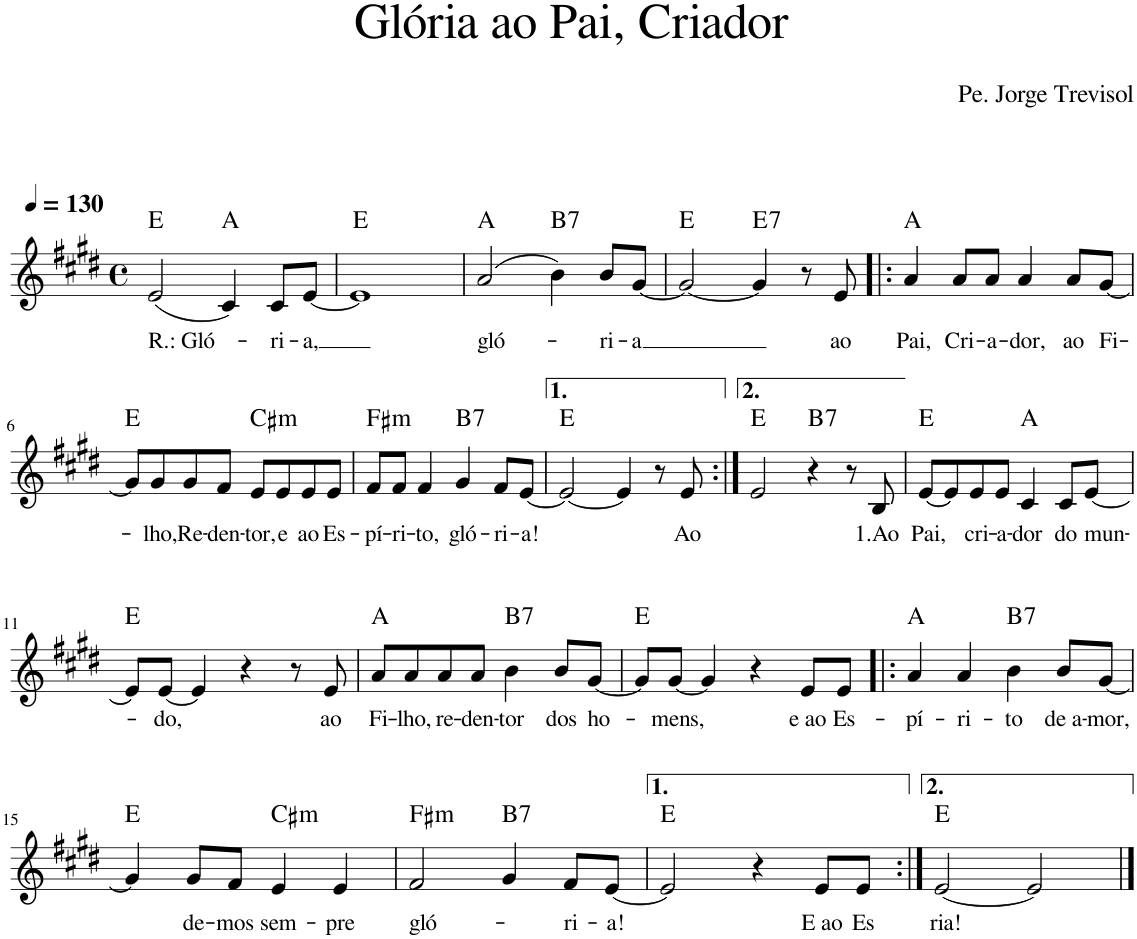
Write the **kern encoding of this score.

**kern	**text	**harte
*part1	*part1	*part1
*staff1	*staff1	*
*I"Voz	*	*
*I'Vo.	*	*
*clefG2	*	*
*k[f#c#g#d#]	*	*
*M4/4	*	*
*met(c)	*	*
*MM130	*	*
=1	=1	=1
!	!LO:LY:b	!
(2e/	R.: Gló-	E:maj
4c#/)	.	A:maj
!	!LO:LY:b	!
8c#/L	-ri-	.
!	!LO:LY:b	!
[8e/J	-a,	.
=2	=2	=2
1e]	.	E:maj
=3	=3	=3
!	!LO:LY:b	!
(2a/	gló-	A:maj
!	!	!LO:H:kt=7
4b\)	.	B:7
!	!LO:LY:b	!
8b/L	-ri-	.
!	!LO:LY:b	!
[8g#/J	-a	.
=4	=4	=4
2g#/_	.	E:maj
!	!	!LO:H:kt=7
4g#/]	.	E:7
8r	.	.
!	!LO:LY:b	!
8e/	ao	.
=5!|:	=5!|:	=5!|:
!	!LO:LY:b	!
4a/	Pai,	A:maj
!	!LO:LY:b	!
8a/L	Cri-	.
!	!LO:LY:b	!
8a/J	-a-	.
!	!LO:LY:b	!
4a/	-dor,	.
!	!LO:LY:b	!
8a/L	ao	.
!	!LO:LY:b	!
[8g#/J	Fi-	.
!!LO:LB:g=z
=6	=6	=6
8g#/L]	.	E:maj
!	!LO:LY:b	!
8g#/	-lho,	.
!	!LO:LY:b	!
8g#/	Re-	.
!	!LO:LY:b	!
8f#/J	-den-	.
!	!LO:LY:b	!LO:H:kt=m
8e/L	-tor,	C#:min
!	!LO:LY:b	!
8e/	e	.
!	!LO:LY:b	!
8e/	ao	.
!	!LO:LY:b	!
8e/J	Es-	.
=7	=7	=7
!	!LO:LY:b	!LO:H:kt=m
8f#/L	-pí-	F#:min
!	!LO:LY:b	!
8f#/J	-ri-	.
!	!LO:LY:b	!
4f#/	-to,	.
!	!LO:LY:b	!LO:H:kt=7
4g#/	gló-	B:7
!	!LO:LY:b	!
8f#/L	-ri-	.
!	!LO:LY:b	!
[8e/J	-a!	.
=8	=8	=8
2e/_	.	E:maj
4e/]	.	.
8r	.	.
!	!LO:LY:b	!
8e/	Ao	.
=9:|!	=9:|!	=9:|!
2e/	.	E:maj
!	!	!LO:H:kt=7
4r	.	B:7
8r	.	.
!	!LO:LY:b	!
8B/	1.Ao	.
=10	=10	=10
!	!LO:LY:b	!
[8e/L	Pai,	E:maj
8e/]	.	.
!	!LO:LY:b	!
8e/	cri-	.
!	!LO:LY:b	!
8e/J	-a-	.
!	!LO:LY:b	!
4c#/	-dor	A:maj
!	!LO:LY:b	!
8c#/L	do	.
!	!LO:LY:b	!
[8e/J	mun-	.
!!LO:LB:g=z
=11	=11	=11
8e/L]	.	E:maj
!	!LO:LY:b	!
[8e/J	-do,	.
4e/]	.	.
4r	.	.
8r	.	.
!	!LO:LY:b	!
8e/	ao	.
=12	=12	=12
!	!LO:LY:b	!
8a/L	Fi-	A:maj
!	!LO:LY:b	!
8a/	-lho,	.
!	!LO:LY:b	!
8a/	re-	.
!	!LO:LY:b	!
8a/J	-den-	.
!	!LO:LY:b	!LO:H:kt=7
4b\	-tor	B:7
!	!LO:LY:b	!
8b/L	dos	.
!	!LO:LY:b	!
[8g#/J	ho-	.
=13	=13	=13
8g#/L]	.	E:maj
!	!LO:LY:b	!
[8g#/J	-mens,	.
4g#/]	.	.
4r	.	.
!	!LO:LY:b	!
8e/L	e ao	.
!	!LO:LY:b	!
8e/J	Es-	.
=14!|:	=14!|:	=14!|:
!	!LO:LY:b	!
4a/	-pí-	A:maj
!	!LO:LY:b	!
4a/	-ri-	.
!	!LO:LY:b	!LO:H:kt=7
4b\	-to	B:7
!	!LO:LY:b	!
8b/L	de a-	.
!	!LO:LY:b	!
[8g#/J	-mor,	.
!!LO:LB:g=z
=15	=15	=15
4g#/]	.	E:maj
!	!LO:LY:b	!
8g#/L	de-	.
!	!LO:LY:b	!
8f#/J	-mos	.
!	!LO:LY:b	!LO:H:kt=m
4e/	sem-	C#:min
!	!LO:LY:b	!
4e/	-pre	.
=16	=16	=16
!	!LO:LY:b	!LO:H:kt=m
2f#/	gló-	F#:min
!	!	!LO:H:kt=7
4g#/	.	B:7
!	!LO:LY:b	!
8f#/L	-ri-	.
!	!LO:LY:b	!
[8e/J	-a!	.
=17	=17	=17
2e/]	.	E:maj
4r	.	.
!	!LO:LY:b	!
8e/L	E ao	.
!	!LO:LY:b	!
8e/J	Es	.
=18:|!	=18:|!	=18:|!
!	!LO:LY:b	!
[2e/	ria!	E:maj
2e/]	.	.
==	==	==
*-	*-	*-
